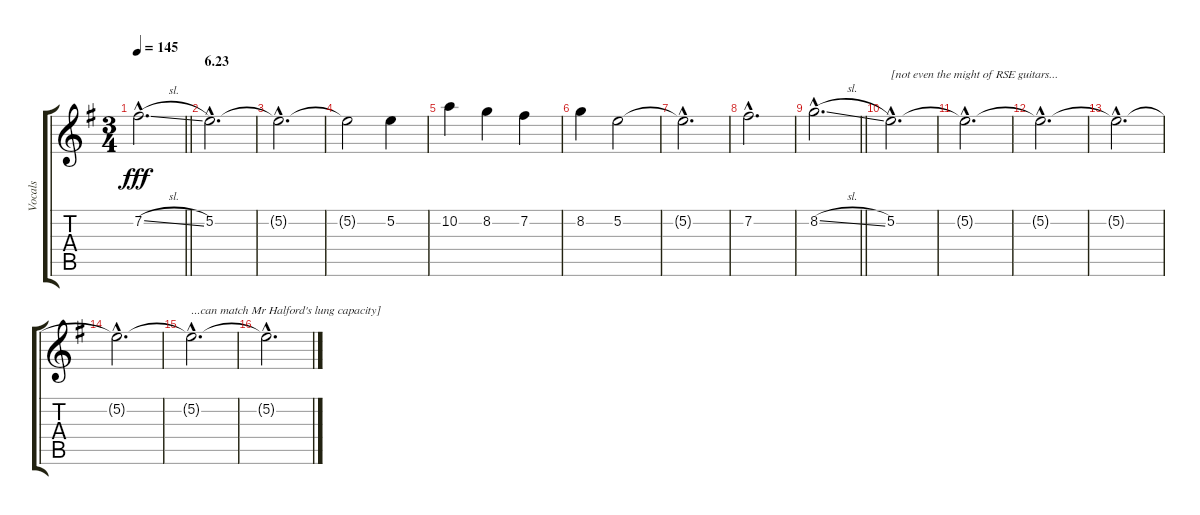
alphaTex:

\track ("Vocals" "Vocals") {instrument distortionguitar}
\staff {score tabs}
\tuning (E4 B3 G3 D3 A2 E2) {hide}
\ts (3 4)
\tempo 145
\clef g2
\barLineRight lightlight
\ks eminor
7.2{sl hac}.2{d dy fff} |
\section ("" "6.23")
5.2{hac}.2{d} |
5.2{hac t}.2{d} |
5.2{t}.2 5.2.4 |
10.2.4 8.2.4 7.2.4 |
8.2.4 5.2.2 |
5.2{hac t}.2{d} |
7.2{hac}.2{d} |
\barLineRight lightlight
8.2{sl hac}.2{d} |
5.2{hac}.2{d txt "[not even the might of RSE guitars..."} |
5.2{hac t}.2{d} |
5.2{hac t}.2{d} |
5.2{hac t}.2{d} |
5.2{hac t}.2{d} |
5.2{hac t}.2{d txt "...can match Mr Halford's lung capacity]"} |
5.2{hac t}.2{d}
